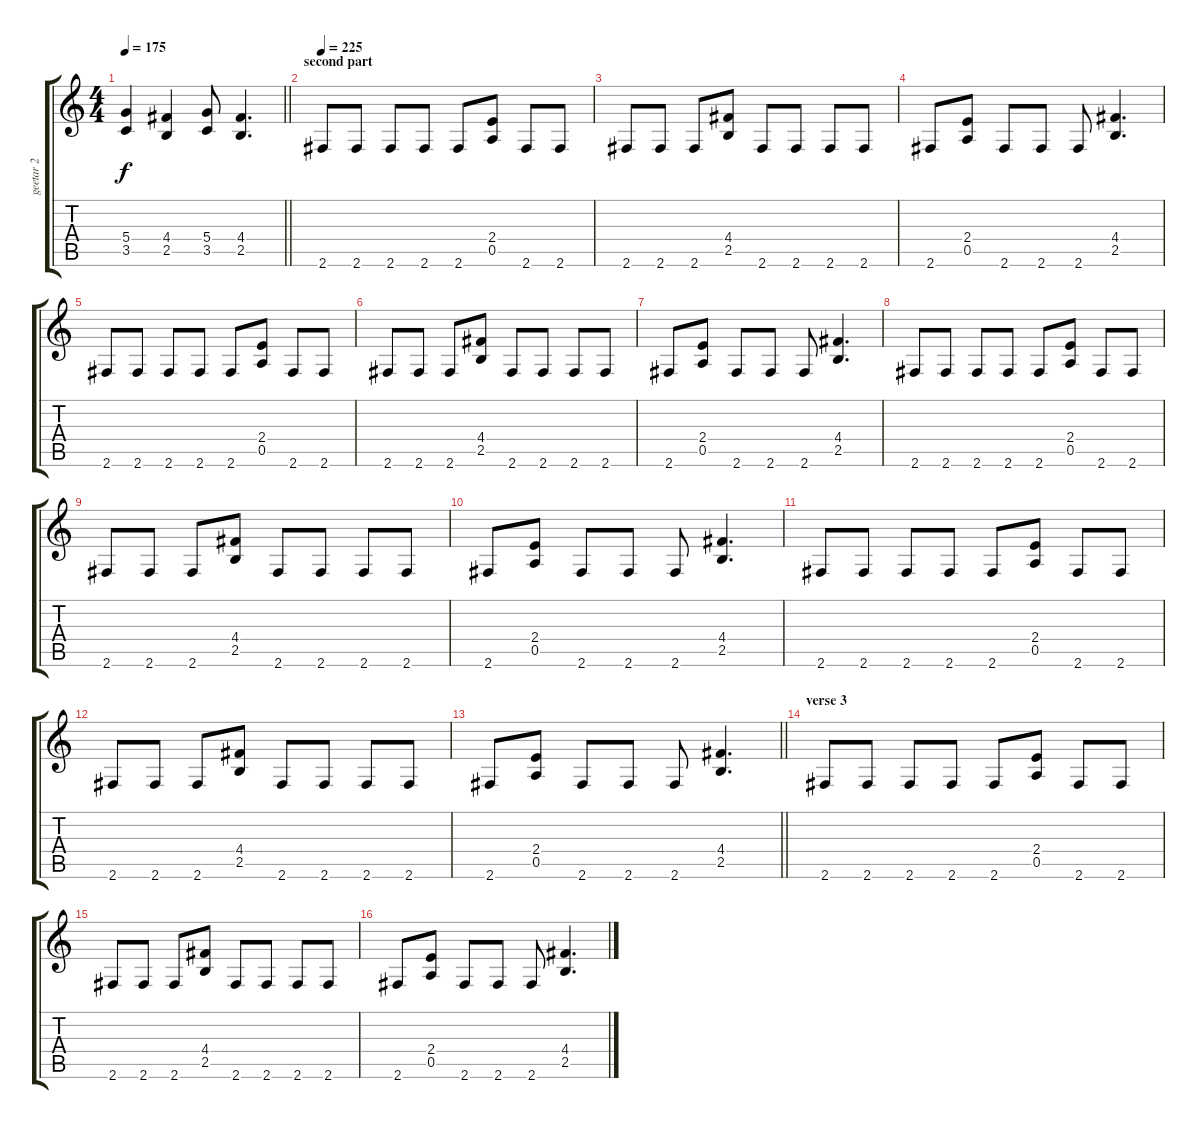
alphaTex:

\track ("geetar 2" "geetar 2") {instrument distortionguitar}
\staff {score tabs}
\tuning (E4 B3 G3 D3 A2 E2) {hide}
\ts (4 4)
\tempo 175
\clef g2
\barLineRight lightlight
\ks c
(5.4 3.5).4{dy f} (4.4 2.5).4 (5.4 3.5).8 (4.4 2.5).4{d} |
\section ("" "second part")
\tempo 225
2.6.8 2.6.8 2.6.8 2.6.8 2.6.8 (2.4 0.5).8 2.6.8 2.6.8 |
2.6.8 2.6.8 2.6.8 (4.4 2.5).8 2.6.8 2.6.8 2.6.8 2.6.8 |
2.6.8 (2.4 0.5).8 2.6.8 2.6.8 2.6.8 (4.4 2.5).4{d} |
2.6.8 2.6.8 2.6.8 2.6.8 2.6.8 (2.4 0.5).8 2.6.8 2.6.8 |
2.6.8 2.6.8 2.6.8 (4.4 2.5).8 2.6.8 2.6.8 2.6.8 2.6.8 |
2.6.8 (2.4 0.5).8 2.6.8 2.6.8 2.6.8 (4.4 2.5).4{d} |
2.6.8 2.6.8 2.6.8 2.6.8 2.6.8 (2.4 0.5).8 2.6.8 2.6.8 |
2.6.8 2.6.8 2.6.8 (4.4 2.5).8 2.6.8 2.6.8 2.6.8 2.6.8 |
2.6.8 (2.4 0.5).8 2.6.8 2.6.8 2.6.8 (4.4 2.5).4{d} |
2.6.8 2.6.8 2.6.8 2.6.8 2.6.8 (2.4 0.5).8 2.6.8 2.6.8 |
2.6.8 2.6.8 2.6.8 (4.4 2.5).8 2.6.8 2.6.8 2.6.8 2.6.8 |
\barLineRight lightlight
2.6.8 (2.4 0.5).8 2.6.8 2.6.8 2.6.8 (4.4 2.5).4{d} |
\section ("" "verse 3")
2.6.8 2.6.8 2.6.8 2.6.8 2.6.8 (2.4 0.5).8 2.6.8 2.6.8 |
2.6.8 2.6.8 2.6.8 (4.4 2.5).8 2.6.8 2.6.8 2.6.8 2.6.8 |
2.6.8 (2.4 0.5).8 2.6.8 2.6.8 2.6.8 (4.4 2.5).4{d}
